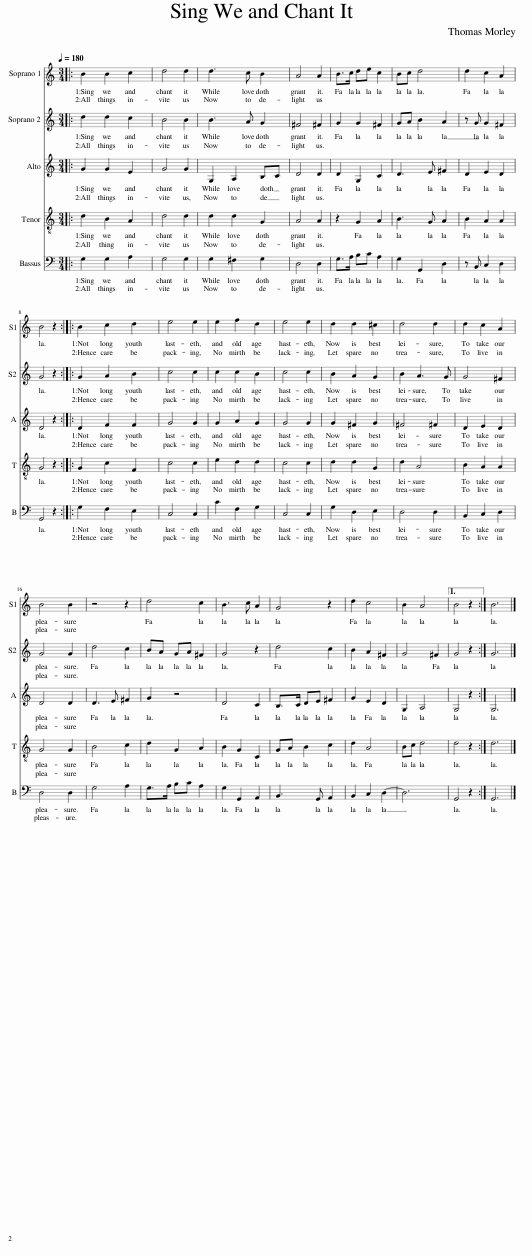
X:1
%%score 1 2 3 4 5
L:1/8
Q:1/4=180
M:3/4
I:linebreak $
K:C
V:1 treble
V:2 treble
V:3 treble
V:4 treble-8
V:5 bass
V:1
|: B2 B2 c2 | d4 d2 | d3 c B2 | A4 A2 | B>c de c2 | %5
 Bc d4 | d2 c2 A2 |$ B4 z2 :: B2 c2 d2 | e4 e2 | %10
 e2 f2 d2 | e4 e2 | d2 d2 ^c2 | d4 d2 | d2 c2 A2 |$ %15
 B4 B2 | z4 z2 | d4 c2 | B3 c A2 | G4 z2 | %20
 d2 c4 | B2 A4 |1 B4 z2 :| B6 |] %24
V:2
|: d2 d2 c2 | B4 B2 | B3 A G2 | ^F4 ^F2 | G2 G2 ^F2 | %5
 GA B2 A2 | z G G2 ^F2 |$ G4 z2 :: G2 A2 B2 | c4 c2 | %10
 c2 c2 B2 | c4 c2 | B2 A2 G2 | B2 A3 G | G4 ^F2 |$ %15
 G4 G2 | d4 c2 | BA GA ^F2 | G4 z2 | d4 c2 | %20
 B2 A2 ^F2 | G4 ^F2 |1 G4 z2 :| G6 |] %24
V:3
|: G2 G2 E2 | G4 G2 | G,2 A,2 B,C | D4 D2 | D2 G,2 C2 | %5
 D3 E ^F2 | D2 E2 D2 |$ D4 z2 :: D2 F2 F2 | G4 G2 | %10
 G2 A2 G2 | G4 G2 | G2 ^F2 G2 | ^F4 ^F2 | D2 E2 D2 |$ %15
 D4 D2 | D3 E ^F2 | G2 z4 | D4 C2 | B,>C DE ^F2 | %20
 G2 E2 D2 | G,2 A,4 |1 G,4 z2 :| G,6 |] %24
V:4
|: d2 B2 A2 | d4 d2 | d2 d2 G2 | A4 A2 | z2 G2 A2 | %5
 B3 G A2 | B2 A2 A2 |$ G4 z2 :: G2 c2 F2 | c4 c2 | %10
 e2 d2 d2 | c4 c2 | d2 d2 G2 | d2 A4 | B2 A2 A2 |$ %15
 G4 G2 | B4 c2 | d2 G2 A2 | B2 G2 C2 | GA B2 c2 | %20
 d2 A4 | Bc d4 |1 d4 z2 :| d6 |] %24
V:5
|: G,2 G,2 A,2 | G,4 G,2 | G,2 ^F,2 G,2 | D,4 D,2 | G,>A, B,C A,2 | %5
 G,2 G,,2 D,2 | z B,, C,2 D,2 |$ G,,4 z2 :: G,2 F,2 E,2 | C,4 C,2 | %10
 C2 F,2 G,2 | C,4 C,2 | G,2 D,2 E,2 | D,4 D,2 | B,,2 C,2 D,2 |$ %15
 D,4 D,2 | G,4 A,2 | G,>A, B,C A,2 | G,2 G,,2 A,,2 | B,,3 G,, A,,2 | %20
 B,,2 C,2 D,2- | D,6 |1 G,,4 z2 :| G,,6 |] %24
